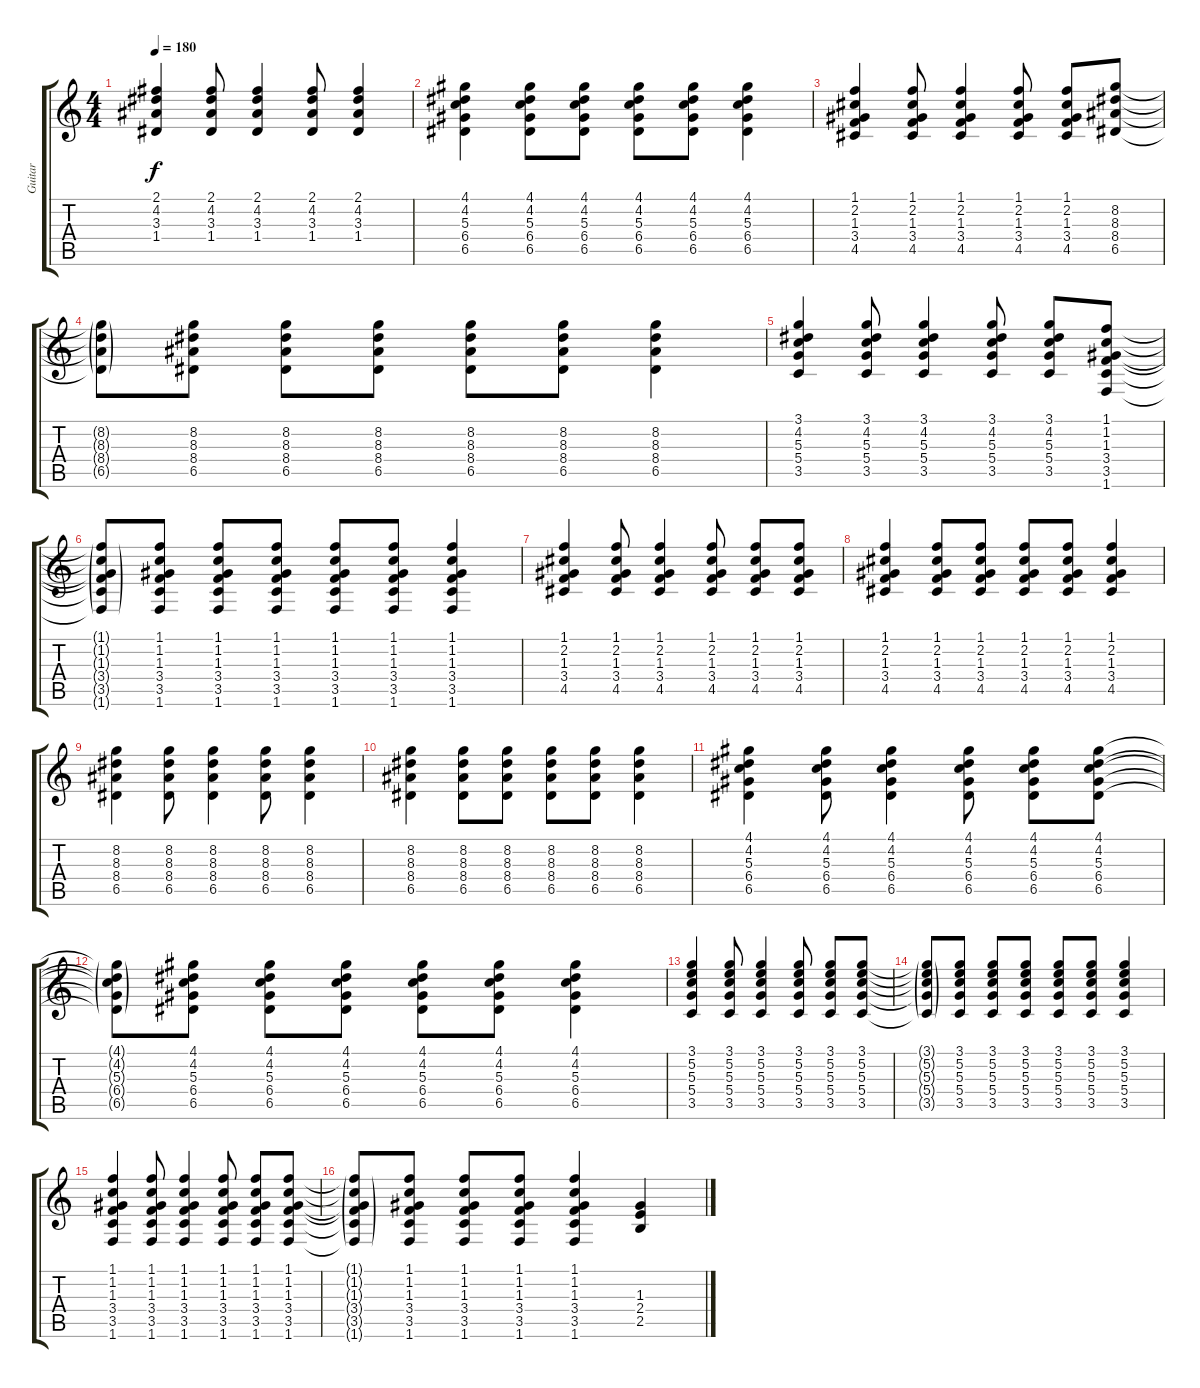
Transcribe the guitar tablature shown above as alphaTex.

\track ("Guitar" "Guitar") {instrument distortionguitar}
\staff {score tabs}
\tuning (E4 B3 G3 D3 A2 E2) {hide}
\ts (4 4)
\tempo 180
\clef g2
\ks c
(2.1 4.2 3.3 1.4).4{dy f} (2.1 4.2 3.3 1.4).8 (2.1 4.2 3.3 1.4).4 (2.1 4.2 3.3 1.4).8 (2.1 4.2 3.3 1.4).4 |
(4.1 4.2 5.3 6.4 6.5).4 (4.1 4.2 5.3 6.4 6.5).8 (4.1 4.2 5.3 6.4 6.5).8 (4.1 4.2 5.3 6.4 6.5).8 (4.1 4.2 5.3 6.4 6.5).8 (4.1 4.2 5.3 6.4 6.5).4 |
(1.1 2.2 1.3 3.4 4.5).4 (1.1 2.2 1.3 3.4 4.5).8 (1.1 2.2 1.3 3.4 4.5).4 (1.1 2.2 1.3 3.4 4.5).8 (1.1 2.2 1.3 3.4 4.5).8 (8.2 8.3 8.4 6.5).8 |
(8.2{g t} 8.3{g t} 8.4{g t} 6.5{g t}).8 (8.2 8.3 8.4 6.5).8 (8.2 8.3 8.4 6.5).8 (8.2 8.3 8.4 6.5).8 (8.2 8.3 8.4 6.5).8 (8.2 8.3 8.4 6.5).8 (8.2 8.3 8.4 6.5).4 |
(3.1 4.2 5.3 5.4 3.5).4 (3.1 4.2 5.3 5.4 3.5).8 (3.1 4.2 5.3 5.4 3.5).4 (3.1 4.2 5.3 5.4 3.5).8 (3.1 4.2 5.3 5.4 3.5).8 (1.1 1.2 1.3 3.4 3.5 1.6).8 |
(1.1{g t} 1.2{g t} 1.3{g t} 3.4{g t} 3.5{g t} 1.6{g t}).8 (1.1 1.2 1.3 3.4 3.5 1.6).8 (1.1 1.2 1.3 3.4 3.5 1.6).8 (1.1 1.2 1.3 3.4 3.5 1.6).8 (1.1 1.2 1.3 3.4 3.5 1.6).8 (1.1 1.2 1.3 3.4 3.5 1.6).8 (1.1 1.2 1.3 3.4 3.5 1.6).4 |
(1.1 2.2 1.3 3.4 4.5).4 (1.1 2.2 1.3 3.4 4.5).8 (1.1 2.2 1.3 3.4 4.5).4 (1.1 2.2 1.3 3.4 4.5).8 (1.1 2.2 1.3 3.4 4.5).8 (1.1 2.2 1.3 3.4 4.5).8 |
(1.1 2.2 1.3 3.4 4.5).4 (1.1 2.2 1.3 3.4 4.5).8 (1.1 2.2 1.3 3.4 4.5).8 (1.1 2.2 1.3 3.4 4.5).8 (1.1 2.2 1.3 3.4 4.5).8 (1.1 2.2 1.3 3.4 4.5).4 |
(8.2 8.3 8.4 6.5).4 (8.2 8.3 8.4 6.5).8 (8.2 8.3 8.4 6.5).4 (8.2 8.3 8.4 6.5).8 (8.2 8.3 8.4 6.5).4 |
(8.2 8.3 8.4 6.5).4 (8.2 8.3 8.4 6.5).8 (8.2 8.3 8.4 6.5).8 (8.2 8.3 8.4 6.5).8 (8.2 8.3 8.4 6.5).8 (8.2 8.3 8.4 6.5).4 |
(4.1 4.2 5.3 6.4 6.5).4 (4.1 4.2 5.3 6.4 6.5).8 (4.1 4.2 5.3 6.4 6.5).4 (4.1 4.2 5.3 6.4 6.5).8 (4.1 4.2 5.3 6.4 6.5).8 (4.1 4.2 5.3 6.4 6.5).8 |
(4.1{g t} 4.2{g t} 5.3{g t} 6.4{g t} 6.5{g t}).8 (4.1 4.2 5.3 6.4 6.5).8 (4.1 4.2 5.3 6.4 6.5).8 (4.1 4.2 5.3 6.4 6.5).8 (4.1 4.2 5.3 6.4 6.5).8 (4.1 4.2 5.3 6.4 6.5).8 (4.1 4.2 5.3 6.4 6.5).4 |
(3.1 5.2 5.3 5.4 3.5).4 (3.1 5.2 5.3 5.4 3.5).8 (3.1 5.2 5.3 5.4 3.5).4 (3.1 5.2 5.3 5.4 3.5).8 (3.1 5.2 5.3 5.4 3.5).8 (3.1 5.2 5.3 5.4 3.5).8 |
(3.1{g t} 5.2{g t} 5.3{g t} 5.4{g t} 3.5{g t}).8 (3.1 5.2 5.3 5.4 3.5).8 (3.1 5.2 5.3 5.4 3.5).8 (3.1 5.2 5.3 5.4 3.5).8 (3.1 5.2 5.3 5.4 3.5).8 (3.1 5.2 5.3 5.4 3.5).8 (3.1 5.2 5.3 5.4 3.5).4 |
(1.1 1.2 1.3 3.4 3.5 1.6).4 (1.1 1.2 1.3 3.4 3.5 1.6).8 (1.1 1.2 1.3 3.4 3.5 1.6).4 (1.1 1.2 1.3 3.4 3.5 1.6).8 (1.1 1.2 1.3 3.4 3.5 1.6).8 (1.1 1.2 1.3 3.4 3.5 1.6).8 |
(1.1{g t} 1.2{g t} 1.3{g t} 3.4{g t} 3.5{g t} 1.6{g t}).8 (1.1 1.2 1.3 3.4 3.5 1.6).8 (1.1 1.2 1.3 3.4 3.5 1.6).8 (1.1 1.2 1.3 3.4 3.5 1.6).8 (1.1 1.2 1.3 3.4 3.5 1.6).4 (1.3 2.4 2.5).4
